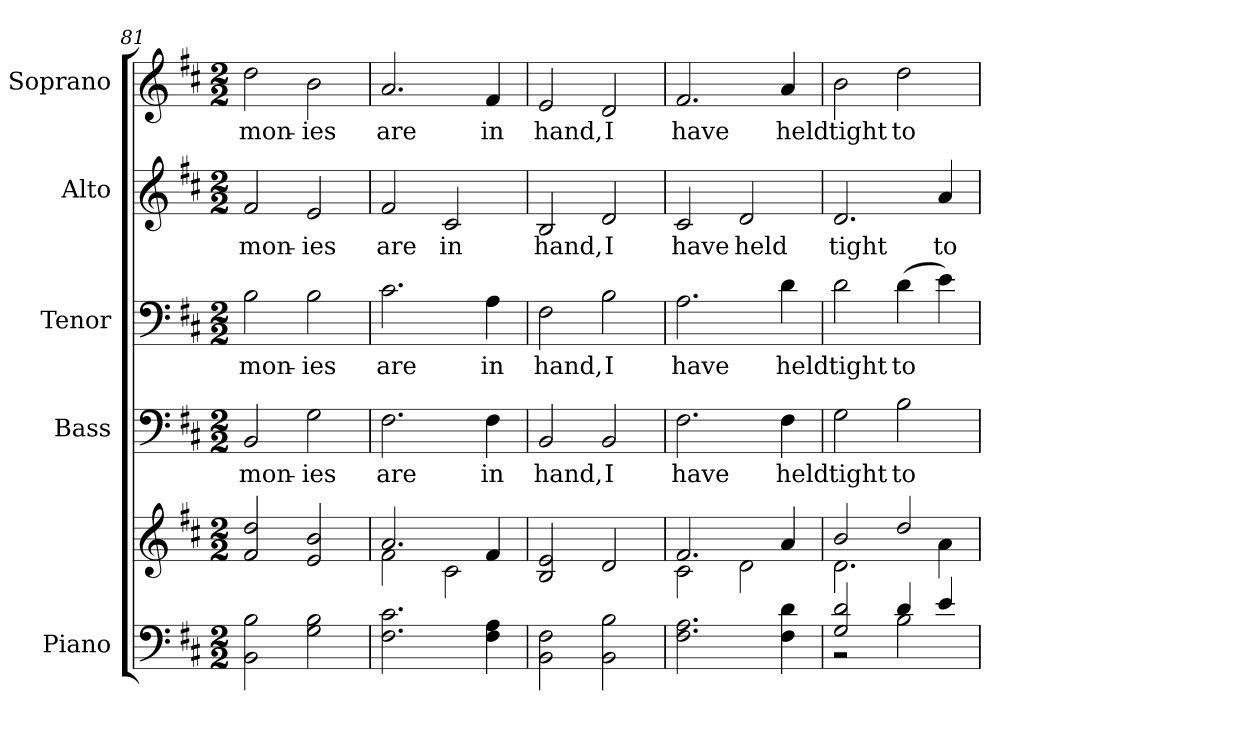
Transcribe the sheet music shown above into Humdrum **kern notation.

**kern	**kern	**kern	**text	**kern	**text	**kern	**text	**kern	**text
*part5	*part5	*part4	*part4	*part3	*part3	*part2	*part2	*part1	*part1
*staff6	*staff5	*staff4	*staff4	*staff3	*staff3	*staff2	*staff2	*staff1	*staff1
*I"Piano	*	*I"Bass	*	*I"Tenor	*	*I"Alto	*	*I"Soprano	*
*I'Pno.	*	*I'B.	*	*I'T.	*	*I'A.	*	*I'S.	*
*clefF4	*clefG2	*clefF4	*	*clefF4	*	*clefG2	*	*clefG2	*
*k[f#c#]	*k[f#c#]	*k[f#c#]	*	*k[f#c#]	*	*k[f#c#]	*	*k[f#c#]	*
*D:	*D:	*D:	*	*D:	*	*D:	*	*D:	*
*M2/2	*M2/2	*M2/2	*	*M2/2	*	*M2/2	*	*M2/2	*
=81	=81	=81	=81	=81	=81	=81	=81	=81	=81
!	!	!	!LO:LY:b:color=#000000	!	!	!	!	!	!
!	!	!	!	!	!LO:LY:b:color=#000000	!	!	!	!
!	!	!	!	!	!	!	!LO:LY:b:color=#000000	!	!
!	!	!	!	!	!	!	!	!	!LO:LY:b:color=#000000
2BBi\ 2Bi	2f#i/ 2ddi	2BBi/	-mon-	2Bi\	-mon-	2f#i/	-mon-	2ddi\	-mon-
!	!	!	!LO:LY:b:color=#000000	!	!	!	!	!	!
!	!	!	!	!	!LO:LY:b:color=#000000	!	!	!	!
!	!	!	!	!	!	!	!LO:LY:b:color=#000000	!	!
!	!	!	!	!	!	!	!	!	!LO:LY:b:color=#000000
2Gi\ 2Bi	2ei/ 2bi	2Gi\	-ies	2Bi\	-ies	2ei/	-ies	2bi\	-ies
=82	=82	=82	=82	=82	=82	=82	=82	=82	=82
*	*^	*	*	*	*	*	*	*	*
!	!	!	!	!LO:LY:b:color=#000000	!	!	!	!	!	!
!	!	!	!	!	!	!LO:LY:b:color=#000000	!	!	!	!
!	!	!	!	!	!	!	!	!LO:LY:b:color=#000000	!	!
!	!	!	!	!	!	!	!	!	!	!LO:LY:b:color=#000000
2.F#i\ 2.c#i	2.ai/	2f#i\	2.F#i\	are	2.c#i\	are	2f#i/	are	2.ai/	are
!	!	!	!	!	!	!	!	!LO:LY:b:color=#000000	!	!
.	.	2c#i\	.	.	.	.	2c#i/	in	.	.
!	!	!	!	!LO:LY:b:color=#000000	!	!	!	!	!	!
!	!	!	!	!	!	!LO:LY:b:color=#000000	!	!	!	!
!	!	!	!	!	!	!	!	!	!	!LO:LY:b:color=#000000
4F#i\ 4Ai	4f#i/	.	4F#i\	in	4Ai\	in	.	.	4f#i/	in
*	*v	*v	*	*	*	*	*	*	*	*
=83	=83	=83	=83	=83	=83	=83	=83	=83	=83
!	!	!	!LO:LY:b:color=#000000	!	!	!	!	!	!
!	!	!	!	!	!LO:LY:b:color=#000000	!	!	!	!
!	!	!	!	!	!	!	!LO:LY:b:color=#000000	!	!
!	!	!	!	!	!	!	!	!	!LO:LY:b:color=#000000
2BBi\ 2F#i	2Bi/ 2ei	2BBi/	hand,	2F#i\	hand,	2Bi/	hand,	2ei/	hand,
!	!	!	!LO:LY:b:color=#000000	!	!	!	!	!	!
!	!	!	!	!	!LO:LY:b:color=#000000	!	!	!	!
!	!	!	!	!	!	!	!LO:LY:b:color=#000000	!	!
!	!	!	!	!	!	!	!	!	!LO:LY:b:color=#000000
2BBi\ 2Bi	2di/	2BBi/	I	2Bi\	I	2di/	I	2di/	I
!!LO:PB:g=z
=84	=84	=84	=84	=84	=84	=84	=84	=84	=84
*	*^	*	*	*	*	*	*	*	*
!	!	!	!	!LO:LY:b:color=#000000	!	!	!	!	!	!
!	!	!	!	!	!	!LO:LY:b:color=#000000	!	!	!	!
!	!	!	!	!	!	!	!	!LO:LY:b:color=#000000	!	!
!	!	!	!	!	!	!	!	!	!	!LO:LY:b:color=#000000
2.F#i\ 2.Ai	2.f#i/	2c#i\	2.F#i\	have	2.Ai\	have	2c#i/	have	2.f#i/	have
!	!	!	!	!	!	!	!	!LO:LY:b:color=#000000	!	!
.	.	2di\	.	.	.	.	2di/	held	.	.
!	!	!	!	!LO:LY:b:color=#000000	!	!	!	!	!	!
!	!	!	!	!	!	!LO:LY:b:color=#000000	!	!	!	!
!	!	!	!	!	!	!	!	!	!	!LO:LY:b:color=#000000
4F#i\ 4di	4ai/	.	4F#i\	held	4di\	held	.	.	4ai/	held
=85	=85	=85	=85	=85	=85	=85	=85	=85	=85	=85
*^	*	*	*	*	*	*	*	*	*	*
!	!	!	!	!	!LO:LY:b:color=#000000	!	!	!	!	!	!
!	!	!	!	!	!	!	!LO:LY:b:color=#000000	!	!	!	!
!	!	!	!	!	!	!	!	!	!LO:LY:b:color=#000000	!	!
!	!	!	!	!	!	!	!	!	!	!	!LO:LY:b:color=#000000
2Gi/ 2di	2r	2bi/	2.di\	2Gi\	tight	2di\	tight	2.di/	tight	2bi\	tight
!	!	!	!	!	!LO:LY:b:color=#000000	!	!	!	!	!	!
!	!	!	!	!	!	!	!LO:LY:b:color=#000000	!	!	!	!
!	!	!	!	!	!	!	!	!	!	!	!LO:LY:b:color=#000000
4di/	2Bi\	2ddi/	.	2Bi\	to	(4di\	to	.	.	2ddi\	to
!	!	!	!	!	!	!	!	!	!LO:LY:b:color=#000000	!	!
4ei/	.	.	4ai\	.	.	4ei\)	.	4ai/	to	.	.
*v	*v	*	*	*	*	*	*	*	*	*	*
*	*v	*v	*	*	*	*	*	*	*	*
=	=	=	=	=	=	=	=	=	=
*-	*-	*-	*-	*-	*-	*-	*-	*-	*-
